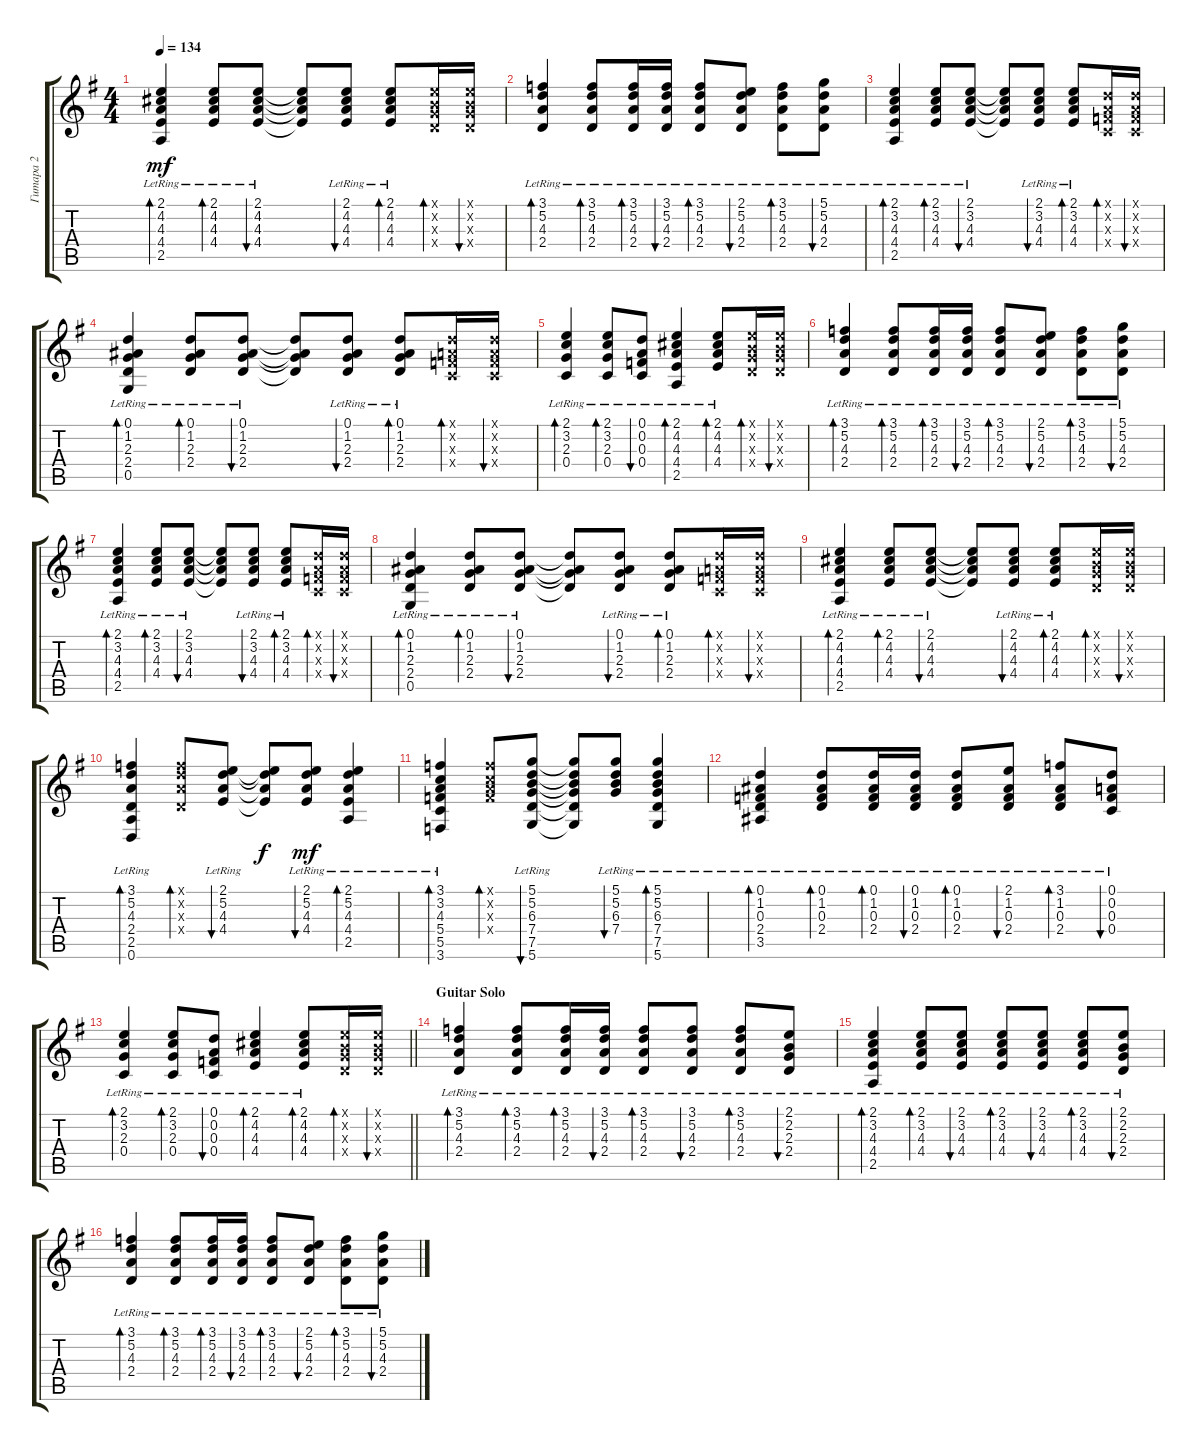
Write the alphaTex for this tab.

\track ("Гитара 2" "Гитара 2") {instrument acousticguitarsteel}
\staff {score tabs}
\tuning (D4 A3 F3 C3 G2 D2) {hide}
\ts (4 4)
\tempo 134
\clef g2
\ks eminor
(2.1{lr} 4.2{lr} 4.3{lr} 4.4{lr} 2.5{lr}).4{bd 60 dy mf} (2.1{lr} 4.2{lr} 4.3{lr} 4.4{lr}).8{bd 60} (2.1{lr} 4.2{lr} 4.3{lr} 4.4{lr}).8{bu 60} (2.1{t} 4.2{t} 4.3{t} 4.4{t}).8 (2.1{lr} 4.2{lr} 4.3{lr} 4.4{lr}).8{bu 60} (2.1{lr} 4.2{lr} 4.3{lr} 4.4{lr}).8{bd 60} (2.1{x} 2.2{x} 2.3{x} 2.4{x}).16{bd 60} (2.1{x} 2.2{x} 2.3{x} 2.4{x}).16{bu 60} |
(3.1{lr} 5.2{lr} 4.3{lr} 2.4{lr}).4{bd 60} (3.1{lr} 5.2{lr} 4.3{lr} 2.4{lr}).8{bd 60} (3.1{lr} 5.2{lr} 4.3{lr} 2.4{lr}).16{bd 60} (3.1{lr} 5.2{lr} 4.3{lr} 2.4{lr}).16{bu 60} (3.1{lr} 5.2{lr} 4.3{lr} 2.4{lr}).8{bd 60} (2.1{lr} 5.2{lr} 4.3{lr} 2.4{lr}).8{bu 60} (3.1{lr} 5.2{lr} 4.3{lr} 2.4{lr}).8{bd 60} (5.1{lr} 5.2{lr} 4.3{lr} 2.4{lr}).8{bu 60} |
(2.1{lr} 3.2{lr} 4.3{lr} 4.4{lr} 2.5{lr}).4{bd 60} (2.1{lr} 3.2{lr} 4.3{lr} 4.4{lr}).8{bd 60} (2.1{lr} 3.2{lr} 4.3{lr} 4.4{lr}).8{bu 60} (2.1{t} 3.2{t} 4.3{t} 4.4{t}).8 (2.1{lr} 3.2{lr} 4.3{lr} 4.4{lr}).8{bu 60} (2.1{lr} 3.2{lr} 4.3{lr} 4.4{lr}).8{bd 60} (0.1{x} 0.2{x} 0.3{x} 0.4{x}).16{bd 60} (0.1{x} 0.2{x} 0.3{x} 0.4{x}).16{bu 60} |
(0.1{lr} 1.2{lr} 2.3{lr} 2.4{lr} 0.5{lr}).4{bd 60} (0.1{lr} 1.2{lr} 2.3{lr} 2.4{lr}).8{bd 60} (0.1{lr} 1.2{lr} 2.3{lr} 2.4{lr}).8{bu 60} (0.1{t} 1.2{t} 2.3{t} 2.4{t}).8 (0.1{lr} 1.2{lr} 2.3{lr} 2.4{lr}).8{bu 60} (0.1{lr} 1.2{lr} 2.3{lr} 2.4{lr}).8{bd 60} (0.1{x} 0.2{x} 0.3{x} 0.4{x}).16{bd 60} (0.1{x} 0.2{x} 0.3{x} 0.4{x}).16{bu 60} |
(2.1{lr} 3.2{lr} 2.3{lr} 0.4{lr}).4{bd 60} (2.1{lr} 3.2{lr} 2.3{lr} 0.4{lr}).8{bd 60} (0.1{lr} 0.2{lr} 0.3{lr} 0.4{lr}).8{bu 60} (2.1{lr} 4.2{lr} 4.3{lr} 4.4{lr} 2.5{lr}).4{bd 60} (2.1{lr} 4.2{lr} 4.3{lr} 4.4{lr}).8{bd 60} (2.1{x} 2.2{x} 2.3{x} 2.4{x}).16{bd 60} (2.1{x} 2.2{x} 2.3{x} 2.4{x}).16{bu 60} |
(3.1{lr} 5.2{lr} 4.3{lr} 2.4{lr}).4{bd 60} (3.1{lr} 5.2{lr} 4.3{lr} 2.4{lr}).8{bd 60} (3.1{lr} 5.2{lr} 4.3{lr} 2.4{lr}).16{bd 60} (3.1{lr} 5.2{lr} 4.3{lr} 2.4{lr}).16{bu 60} (3.1{lr} 5.2{lr} 4.3{lr} 2.4{lr}).8{bd 60} (2.1{lr} 5.2{lr} 4.3{lr} 2.4{lr}).8{bu 60} (3.1{lr} 5.2{lr} 4.3{lr} 2.4{lr}).8{bd 60} (5.1{lr} 5.2{lr} 4.3{lr} 2.4{lr}).8{bu 60} |
(2.1{lr} 3.2{lr} 4.3{lr} 4.4{lr} 2.5{lr}).4{bd 60} (2.1{lr} 3.2{lr} 4.3{lr} 4.4{lr}).8{bd 60} (2.1{lr} 3.2{lr} 4.3{lr} 4.4{lr}).8{bu 60} (2.1{t} 3.2{t} 4.3{t} 4.4{t}).8 (2.1{lr} 3.2{lr} 4.3{lr} 4.4{lr}).8{bu 60} (2.1{lr} 3.2{lr} 4.3{lr} 4.4{lr}).8{bd 60} (0.1{x} 0.2{x} 0.3{x} 0.4{x}).16{bd 60} (0.1{x} 0.2{x} 0.3{x} 0.4{x}).16{bu 60} |
(0.1{lr} 1.2{lr} 2.3{lr} 2.4{lr} 0.5{lr}).4{bd 60} (0.1{lr} 1.2{lr} 2.3{lr} 2.4{lr}).8{bd 60} (0.1{lr} 1.2{lr} 2.3{lr} 2.4{lr}).8{bu 60} (0.1{t} 1.2{t} 2.3{t} 2.4{t}).8 (0.1{lr} 1.2{lr} 2.3{lr} 2.4{lr}).8{bu 60} (0.1{lr} 1.2{lr} 2.3{lr} 2.4{lr}).8{bd 60} (0.1{x} 0.2{x} 0.3{x} 0.4{x}).16{bd 60} (0.1{x} 0.2{x} 0.3{x} 0.4{x}).16{bu 60} |
(2.1{lr} 4.2{lr} 4.3{lr} 4.4{lr} 2.5{lr}).4{bd 60} (2.1{lr} 4.2{lr} 4.3{lr} 4.4{lr}).8{bd 60} (2.1{lr} 4.2{lr} 4.3{lr} 4.4{lr}).8{bu 60} (2.1{t} 4.2{t} 4.3{t} 4.4{t}).8 (2.1{lr} 4.2{lr} 4.3{lr} 4.4{lr}).8{bu 60} (2.1{lr} 4.2{lr} 4.3{lr} 4.4{lr}).8{bd 60} (2.1{x} 2.2{x} 2.3{x} 2.4{x}).16{bd 60} (2.1{x} 2.2{x} 2.3{x} 2.4{x}).16{bu 60} |
(3.1{lr} 5.2{lr} 4.3{lr} 2.4{lr} 2.5{lr} 0.6{lr}).4{bd 60} (3.1{x} 5.2{x} 4.3{x} 2.4{x}).8{bd 60} (2.1{lr} 5.2{lr} 4.3{lr} 4.4{lr}).8{bu 60} (2.1{t} 5.2{t} 4.3{t} 4.4{t}).8{dy f} (2.1{lr} 5.2{lr} 4.3{lr} 4.4{lr}).8{bu 60 dy mf} (2.1{lr} 5.2{lr} 4.3{lr} 4.4{lr} 2.5).4{bd 60} |
(3.1{lr} 3.2{lr} 4.3{lr} 5.4{lr} 5.5{lr} 3.6{lr}).4{bd 60} (3.1{x} 3.2{x} 4.3{x} 5.4{x}).8{bd 60} (5.1{lr} 5.2{lr} 6.3{lr} 7.4{lr} 7.5{lr} 5.6{lr}).8{bu 60} (5.1{t} 5.2{t} 6.3{t} 7.4{t} 7.5{t} 5.6{t}).8 (5.1{lr} 5.2{lr} 6.3{lr} 7.4{lr}).8{bu 60} (5.1{lr} 5.2{lr} 6.3{lr} 7.4{lr} 7.5{lr} 5.6{lr}).4{bd 60} |
(0.1{lr} 1.2{lr} 0.3{lr} 2.4{lr} 3.5{lr}).4{bd 60} (0.1{lr} 1.2{lr} 0.3{lr} 2.4{lr}).8{bd 60} (0.1{lr} 1.2{lr} 0.3{lr} 2.4{lr}).16{bd 60} (0.1{lr} 1.2{lr} 0.3{lr} 2.4{lr}).16{bu 60} (0.1{lr} 1.2{lr} 0.3{lr} 2.4{lr}).8{bd 60} (2.1{lr} 1.2{lr} 0.3{lr} 2.4{lr}).8{bu 60} (3.1{lr} 1.2{lr} 0.3{lr} 2.4{lr}).8{bd 60} (0.1{lr} 0.2{lr} 0.3{lr} 0.4{lr}).8{bu 60} |
\barLineRight lightlight
(2.1{lr} 3.2{lr} 2.3{lr} 0.4{lr}).4{bd 60} (2.1{lr} 3.2{lr} 2.3{lr} 0.4{lr}).8{bd 60} (0.1 0.2{lr} 0.3 0.4{lr}).8{bu 60} (2.1{lr} 4.2{lr} 4.3{lr} 4.4{lr}).4{bd 60} (2.1{lr} 4.2{lr} 4.3{lr} 4.4{lr}).8{bd 60} (2.1{x} 2.2{x} 2.3{x} 2.4{x}).16{bd 60} (2.1{x} 2.2{x} 2.3{x} 2.4{x}).16{bu 60} |
\section ("" "Guitar Solo")
(3.1{lr} 5.2{lr} 4.3{lr} 2.4{lr}).4{bd 60 volume 12} (3.1{lr} 5.2{lr} 4.3{lr} 2.4{lr}).8{bd 60} (3.1{lr} 5.2{lr} 4.3{lr} 2.4{lr}).16{bd 60} (3.1{lr} 5.2{lr} 4.3{lr} 2.4{lr}).16{bu 60} (3.1{lr} 5.2{lr} 4.3{lr} 2.4{lr}).8{bd 60} (3.1{lr} 5.2{lr} 4.3{lr} 2.4{lr}).8{bu 60} (3.1{lr} 5.2{lr} 4.3{lr} 2.4{lr}).8{bd 60} (2.1{lr} 2.2{lr} 2.3{lr} 2.4{lr}).8{bu 60} |
(2.1{lr} 3.2{lr} 4.3{lr} 4.4{lr} 2.5{lr}).4{bd 60} (2.1{lr} 3.2{lr} 4.3{lr} 4.4{lr}).8{bd 60} (2.1{lr} 3.2{lr} 4.3{lr} 4.4{lr}).8{bu 60} (2.1{lr} 3.2{lr} 4.3{lr} 4.4{lr}).8{bd 60} (2.1{lr} 3.2{lr} 4.3{lr} 4.4{lr}).8{bu 60} (2.1{lr} 3.2{lr} 4.3{lr} 4.4{lr}).8{bd 60} (2.1{lr} 2.2{lr} 2.3{lr} 2.4{lr}).8{bu 60} |
(3.1{lr} 5.2{lr} 4.3{lr} 2.4{lr}).4{bd 60} (3.1{lr} 5.2{lr} 4.3{lr} 2.4{lr}).8{bd 60} (3.1{lr} 5.2{lr} 4.3{lr} 2.4{lr}).16{bd 60} (3.1{lr} 5.2{lr} 4.3{lr} 2.4{lr}).16{bu 60} (3.1{lr} 5.2{lr} 4.3{lr} 2.4{lr}).8{bd 60} (2.1{lr} 5.2{lr} 4.3{lr} 2.4{lr}).8{bu 60} (3.1{lr} 5.2{lr} 4.3{lr} 2.4{lr}).8{bd 60} (5.1{lr} 5.2{lr} 4.3{lr} 2.4{lr}).8{bu 60}
